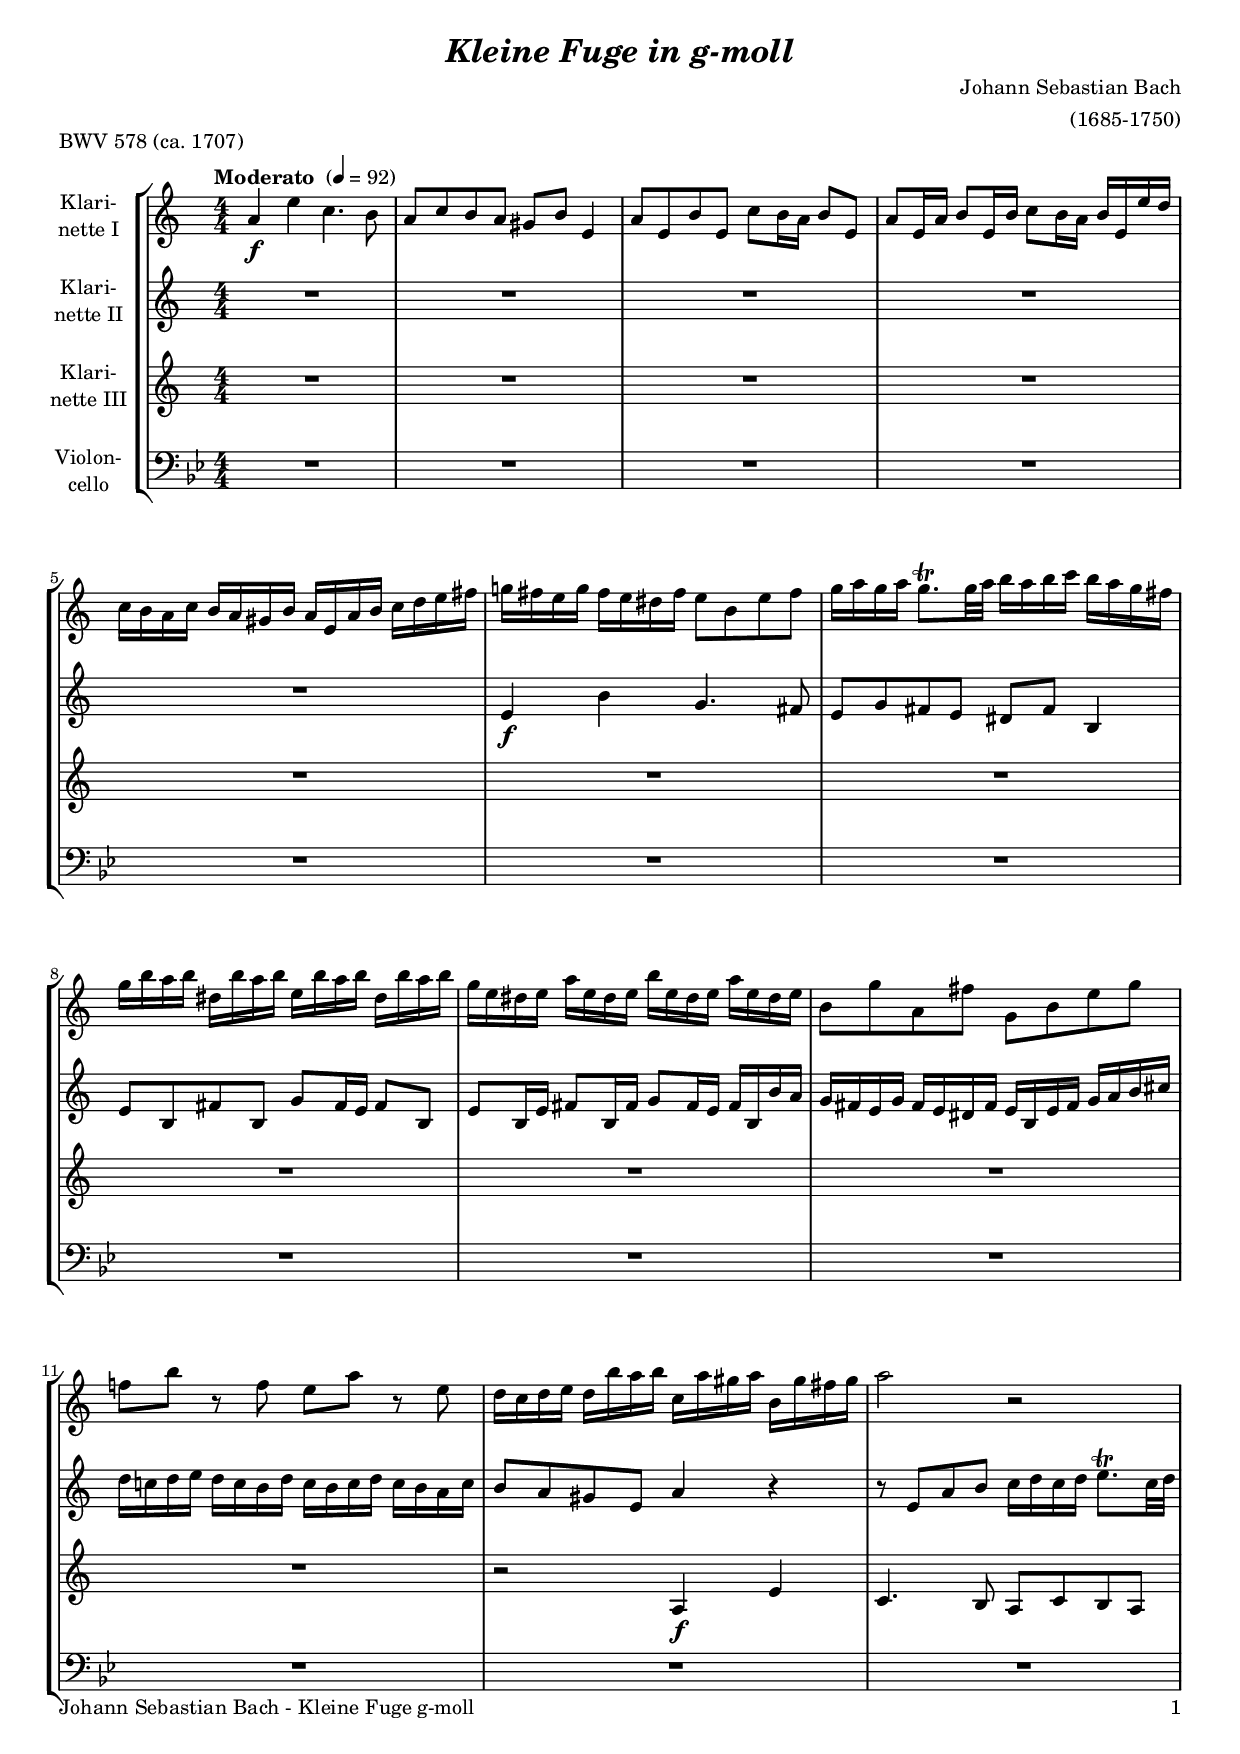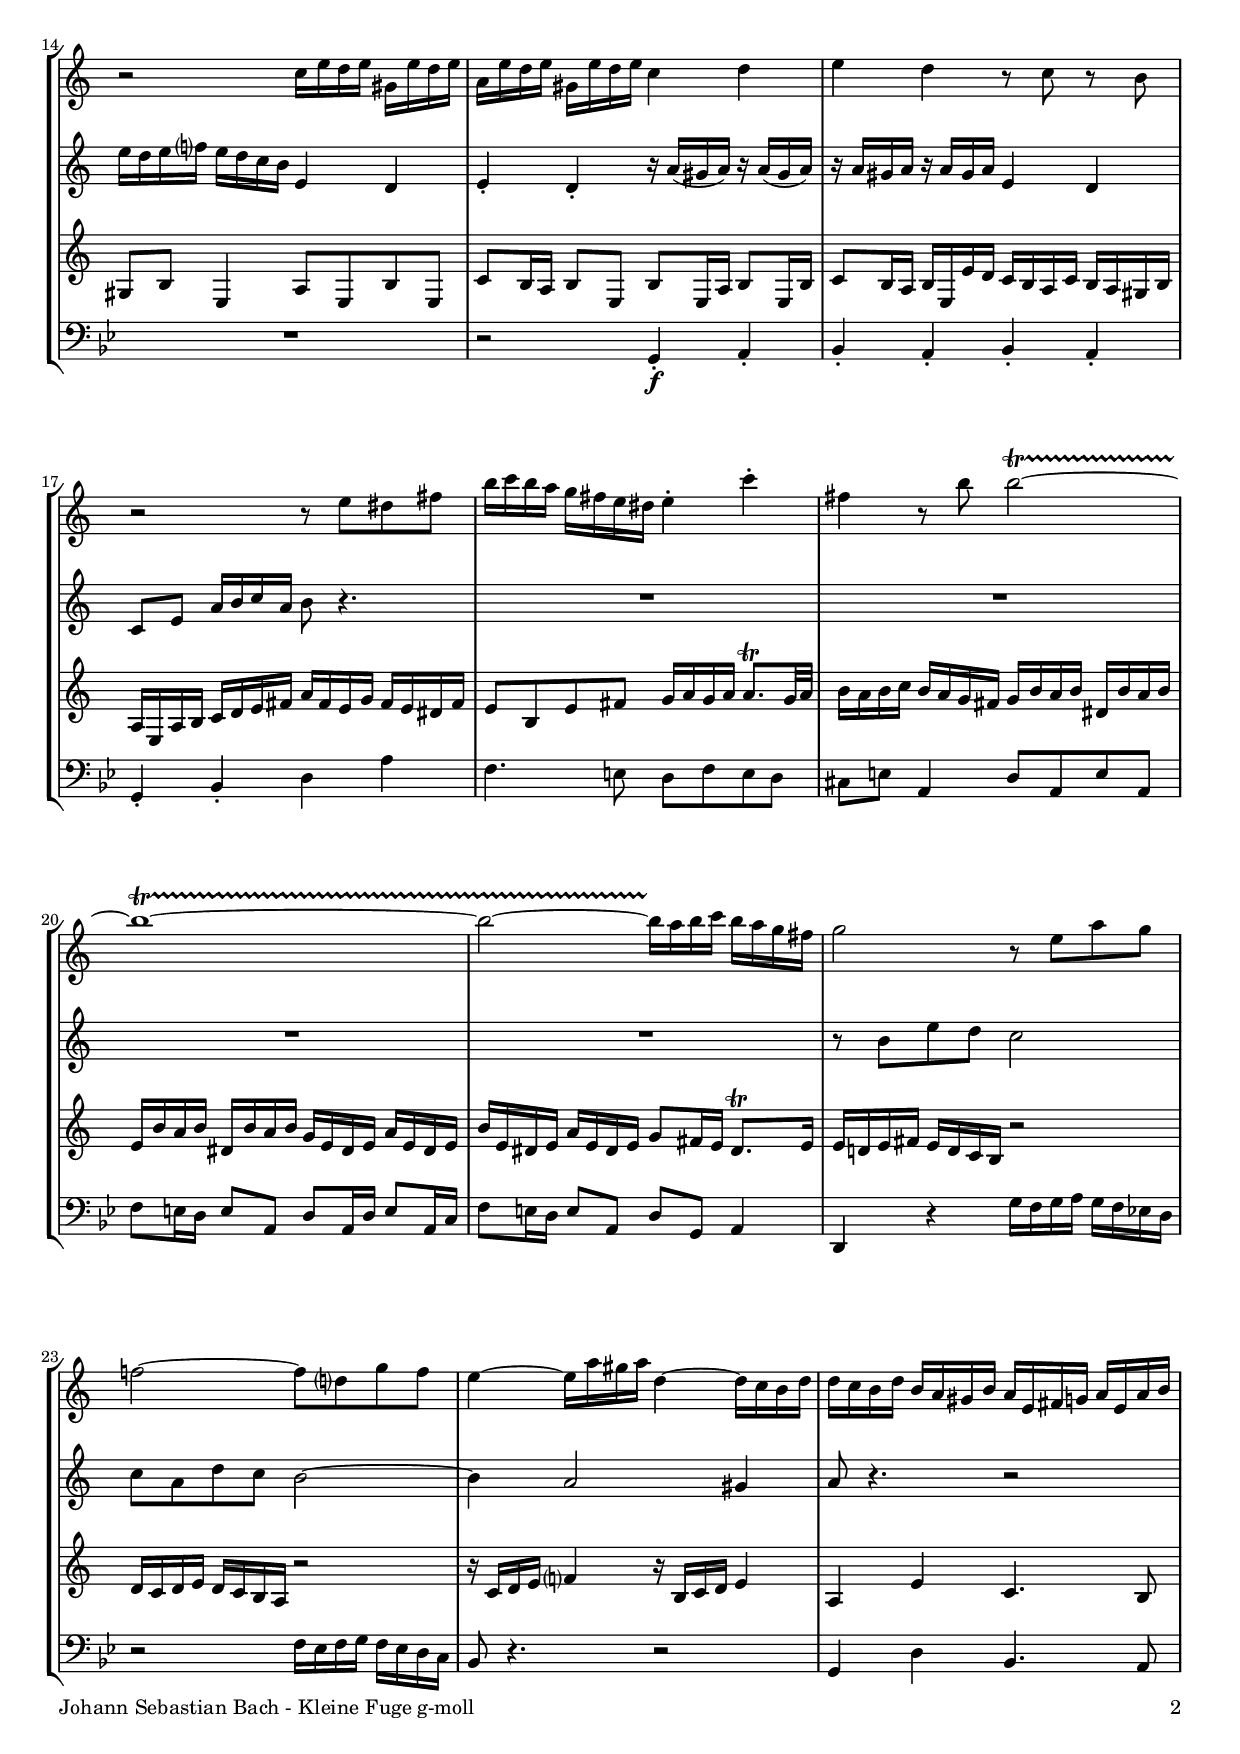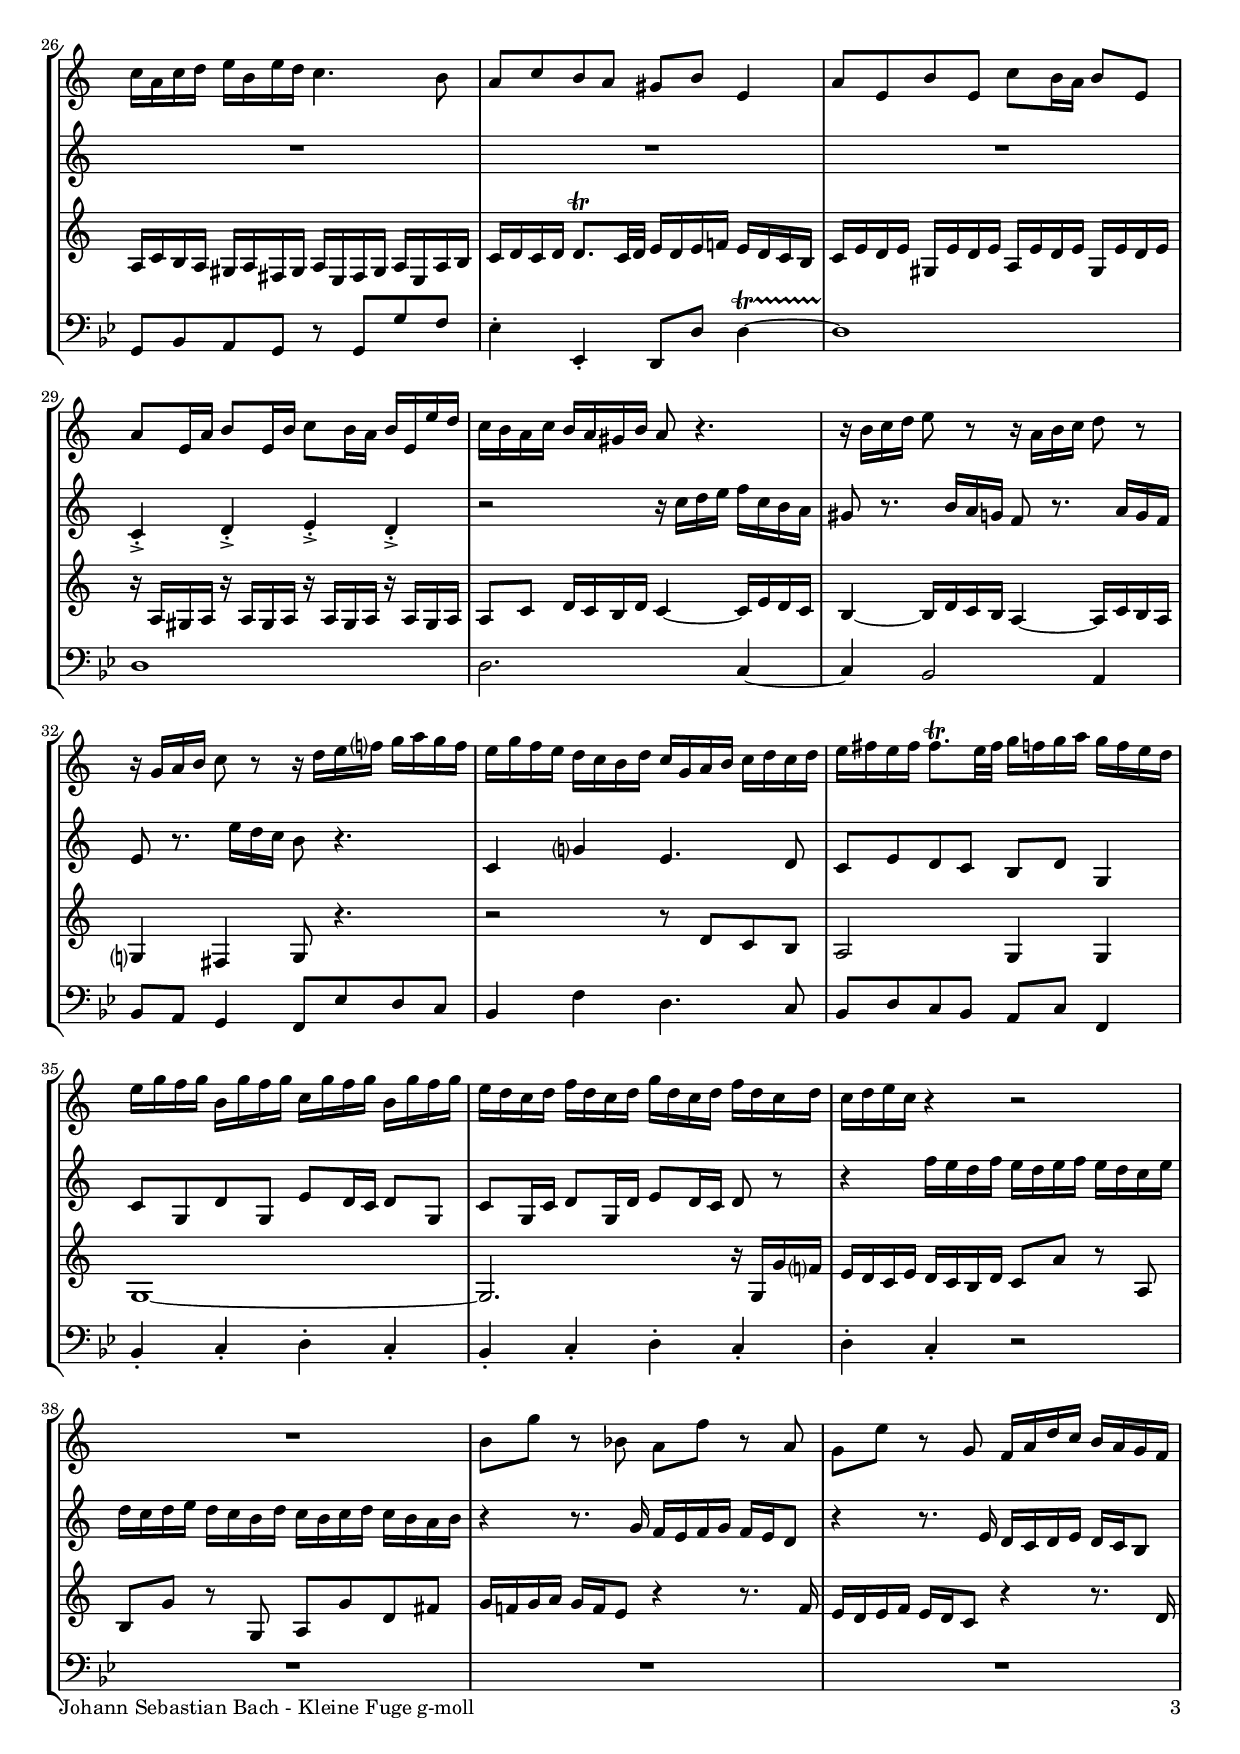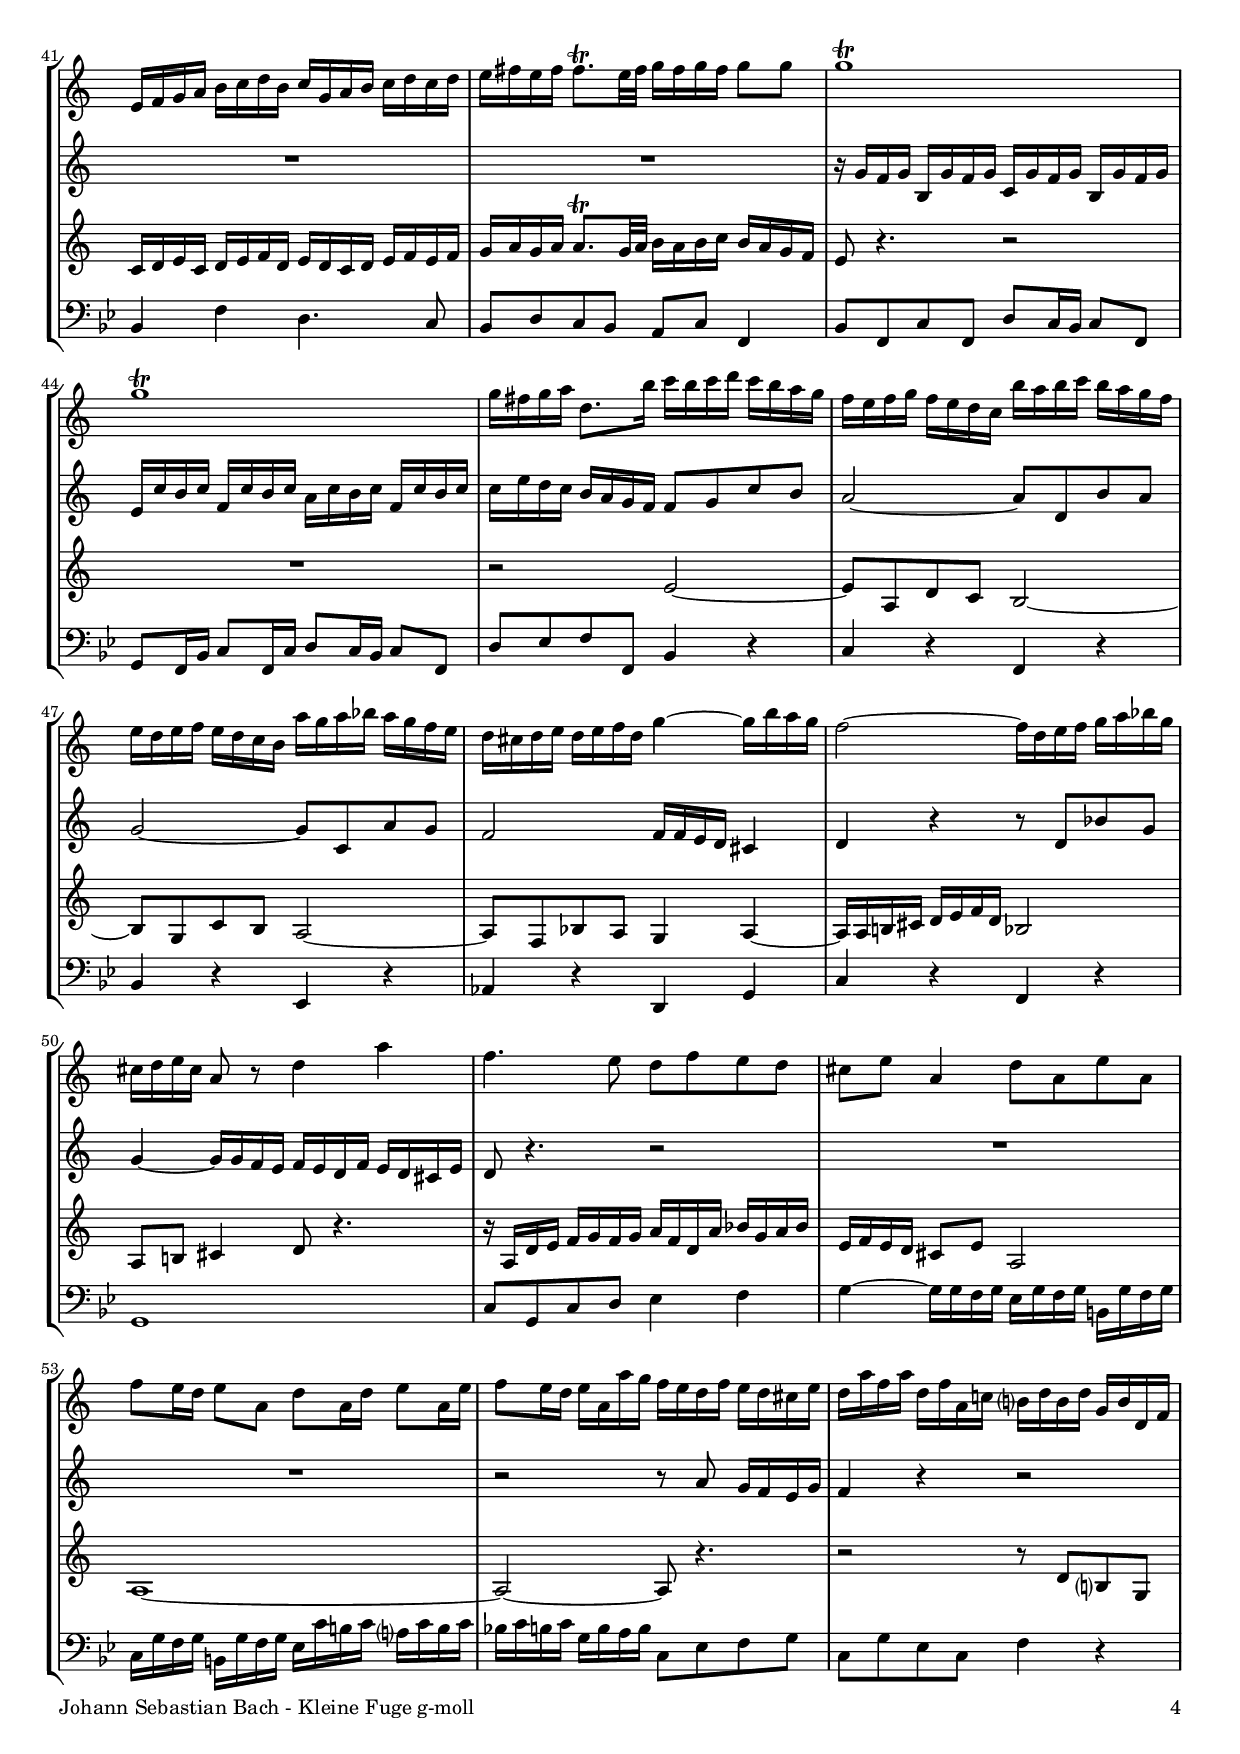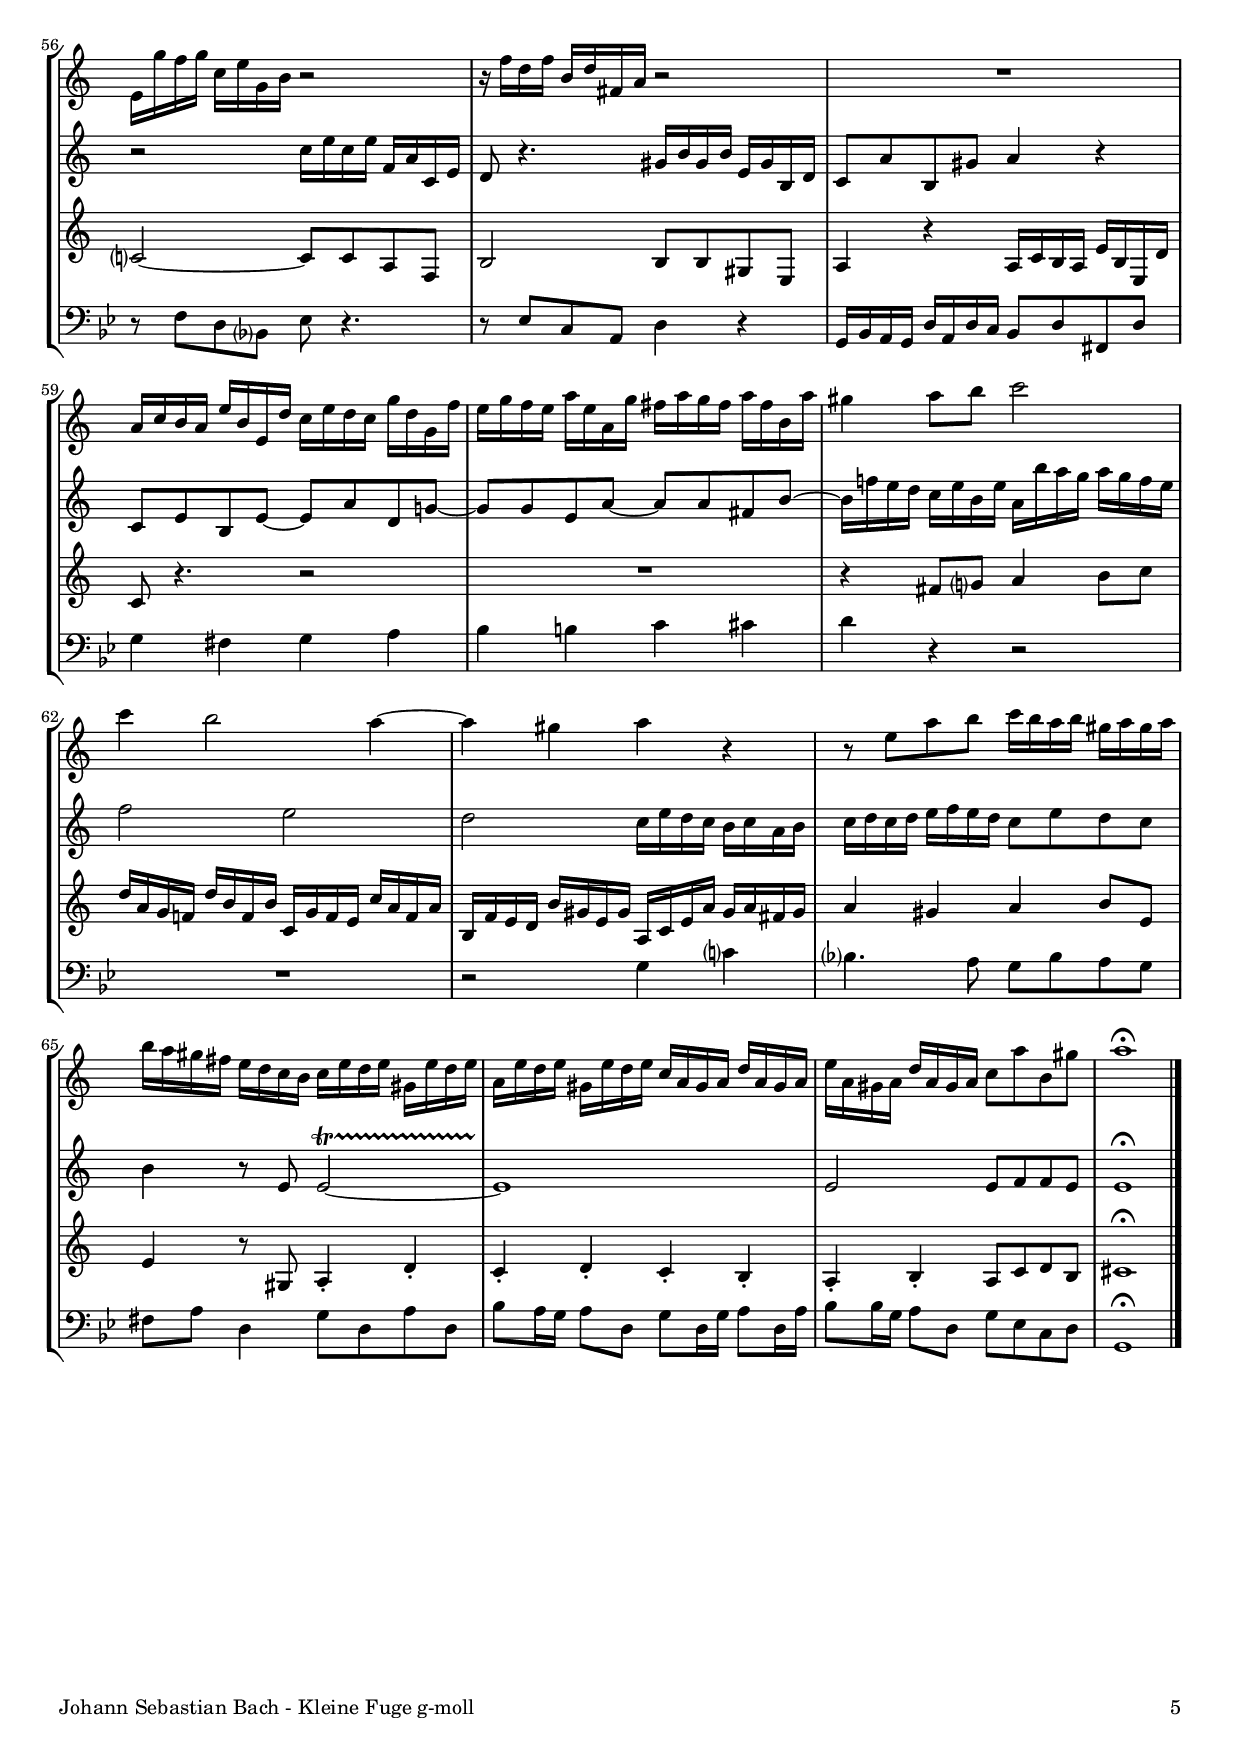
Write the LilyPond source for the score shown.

\version "2.18.2"
\include "deutsch.ly"
  
#(set-global-staff-size 17.61)

\header {
  title     = \markup \bold \italic "Kleine Fuge in g-moll"
  composer  = "Johann Sebastian Bach"
  arranger  = "(1685-1750)"
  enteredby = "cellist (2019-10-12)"
  piece     = "BWV 578 (ca. 1707)"
}

voiceconsts = {
  \key g \minor
  \time 4/4
  \clef "treble"
  \numericTimeSignature
  \compressFullBarRests
  % Set default beaming for all staves
%  \set Timing.beamExceptions = #'()
%  \set Timing.baseMoment     = #(ly:make-moment 1 4)
%  \set Timing.beatStructure  = #'(1 1 1)
  \tempo "Moderato " 4=92
}

micl = "clarinet"
mifl = "flute"
miob = "oboe"
mifh = "french horn"
misx = "tenor sax"
mist = "string ensemble 1"
%miba = "cello"
miba = "bassoon"

va = \relative c'' {
  \voiceconsts

  g4\f d' b4. a8
  g b a g fis a d,4
  g8 d a' d, b' a16 g a8 d,
  g d16 g a8 d,16 a' b8 a16 g a d, d' c

  b a g b a g fis a g d g a b c d e
  f! e d f e d cis e d8 a d e
  f16 g f g f8.\trill f32 g a16 g a b a g f e

  f a g a cis, a' g a d, a' g a cis, a' g a
  f d cis d g d cis d a' d, cis d g d cis d
  a8 f' g, e' f, a d f

  es! a r es d g r d
  c16 b c d c a' g a b, g' fis g a, fis' e fis
  g2 r
  r b,16 d c d fis, d' c d

  g, d' c d fis, d' c d b4 c
  d c r8 b r a
  r2 r8 d cis e
  a16 b a g f e d cis d4-. b'-.
  e, r8 a a2~\startTrillSpan
  a1~

  a2~ a16\stopTrillSpan g a b a g f e
  f2 r8 d g f
  es!2~ es8 c? f es
  d4~ d16 g fis g c,4~ c16 b a c

  c b a c a g fis a g d e f g d g a
  b g b c d a d c b4. a8
  g b a g fis a d,4
  g8 d a' d, b' a16 g a8 d,

  g d16 g a8 d,16 a' b8 a16 g a d, d' c
  b a g b a g fis a g8 r4.
  r16 a b c d8 r r16 g, a b c8 r

  r16 f, g a b8 r r16 c d es? f g f es
  d f es d c b a c b f g a b c b c
  d e d e e8.\trill d32 e f16 es f g f es d c

  d f es f a, f' es f b, f' es f a, f' es f
  d c b c es c b c f c b c es c b c
  b c d b r4 r2
  R1

  a8 f' r as, g es' r g,
  f d' r f, es16 g c b a g f es
  d es f g a b c a b f g a b c b c

  d e d e e8.\trill d32 e f16 e f e f8 f
  f1\trill
  f\trill
  f16 e f g c,8. a'16 b a b c b a g f

  es d es f es d c b a' g a b a g f es
  d c d es d c b a g' f g as g f es d

  c h c d c d es c f4~ f16 a g f
  es2~ es16 c d es f g as f
  h, c d h g8 r c4 g'
  es4. d8 c es d c

  h d g,4 c8 g d' g,
  es' d16 c d8 g, c g16 c d8 g,16 d'
  es8 d16 c d g, g' f es d c es d c h d

  c g' es g c, es g, b! a? c a c f, a c, es
  d f' es f b, d f, a r2
  r16 es' c es a, c e, g r2
  R1

  g16 b a g d' a d, c' b d c b f' c f, es'
  d f es d g d g, f' e g f e g e a, g'
  fis4 g8 a b2
  b4 a2 g4~

  g fis g r
  r8 d g a b16 a g a fis g fis g
  a g fis e d c b a b d c d fis, d' c d

  g, d' c d fis, d' c d b g fis g c g fis g
  d' g, fis g c g fis g b8 g' a, fis'
  g1\fermata \bar "|."
}

vb = \relative c' {
  \voiceconsts

  R1*5
  d4\f a' f4. e8
  d f e d cis e a,4
  d8 a e' a, f' e16 d e8 a,
  d a16 d e8 a,16 e' f8 e16 d e a, a' g

  f e d f e d cis e d a d e f g a h
  c b! c d c b a c b a b c b a g b
  a8 g fis d g4 r

  r8 d g a b16 c b c d8.\trill b32 c
  d16 c d es? d c b a d,4 c
  d-. c-. r16 g'( fis g) r g( fis g)
  r g fis g r g fis g d4 c

  b8 d g16 a b g a8 r4.
  R1*4
  r8 a d c b2
  b8 g c b a2~
  a4 g2 fis4 g8 r4. r2
  R1*3
  b,4-.-> c-.-> d-.-> c-.->

  r2 r16 b' c d es b a g
  fis8 r8. a16 g f es8 r8. g16 f es
  d8 r8. d'16 c b a8 r4.
  b,4 f'? d4. c8

  b d c b a c f,4
  b8 f c' f, d' c16 b c8 f,
  b f16 b c8 f,16 c' d8 c16 b c8 r

  r4 es'16 d c es d c d es d c b d
  c b c d c b a c b a b c b a g a
  r4 r8. f16 es d es f es d c8

  r4 r8. d16 c b c d c b a8
  R1*2
  r16 f' es f a, f' es f b, f' es f a, f' es f

  d b' a b es, b' a b g b a b es, b' a b
  b d c b a g f es es8 f b a
  g2~ g8 c, a' g
  f2~ f8 b, g' f

  es2 es16 es d c h4
  c r r8 c as' f
  f4~ f16 f es d es d c es d c h d
  c8 r4. r2
  R1*2
  r2 r8 g' f16 es d f

  es4 r r2
  r b'16 d b d es, g b, d
  c8 r4. fis16 a fis a d, fis a, c
  b8 g' a, fis' g4 r
  b,8 d a d~ d g c, f!~

  f f d g~ g g e a~
  a16 es'! d c b d a d g, a' g f g f es d
  es2 d
  c b16 d c b a b g a

  b c b c d es d c b8 d c b
  a4 r8 d, d2~\startTrillSpan
  d1\stopTrillSpan
  d2 d8 es es d
  d1\fermata \bar "|."
}

vc = \relative c' {
  \voiceconsts

  R1*11
  r2 g4\f d'
  b4. a8 g b a g
  fis a d,4 g8 d a' d,
  b' a16 g a8 d, a' d,16 g a8 d,16 a'

  b8 a16 g a d, d' c
  b a g b a g fis a
  g d g a b c d e g e d f e d cis e

  d8 a d e  f16 g f g g8.\trill f32 g
  a16 g a b a g f e f a g a cis, a' g a
  d, a' g a cis, a' g a f d cis d g d cis d

  a' d, cis d g d cis d f8 e16 d cis8.\trill d16
  d c! d e d c b a r2
  c16 b c d c b a g r2

  r16 b c d es?4 r16 a, b c d4
  g, d' b4. a8
  g16 b a g fis g e fis g d e fis g d g a

  b c b c c8.\trill b32 c d16 c d es! d c b a
  b d c d fis, d' c d g, d' c d fis, d' c d

  r g, fis g r g fis g r g fis g r g fis g
  g8 b c16 b a c b4~ b16 d c b

  a4~ a16 c b a g4~ g16 b a g
  f?4 e f8 r4.
  r2 r8 c' b a
  g2 f4 f
  f1~
  f2. r16 f f' es?

  d c b d c b a c b8 g' r g,
  a f' r f, g f' c e
  f16 es! f g f es d8 r4 r8. es16

  d c d es d c b8 r4 r8. c16
  b c d b c d es c d c b c d es d es
  f g f g g8.\trill f32 g a16 g a b a g f es

  d8 r4. r2
  R1
  r2 d~
  d8 g, c b a2~
  a8 f b a g2~
  g8 es as g f4 g~

  g16 g a! h c d es c as2
  g8 a! h4 c8 r4.
  r16 g c d es f es f g es c g' as f g as
  d, es d c h8 d g,2

  g1~
  g2~ g8 r4.
  r2 r8 c a? f
  b?2~ b8 b g es
  a2 a8 a fis d
  g4 r g16 b a g d' a d, c'

  b8 r4. r2
  R1
  r4 e8 f? g4 a8 b
  c16 g f es! c' a es a b, f' es d b' g es g

  a, es' d c a' fis d fis g, b d g fis g e fis
  g4 fis g a8 d,
  d4 r8 fis, g4-. c-.
  b-. c-. b-. a-.

  g-. a-. g8 b c a
  h1\fermata \bar "|."
}

vd = \relative c {
  \voiceconsts
  \clef "bass"

  R1*14
  r2 g4-.\f a-.
  b-. a-. b-. a-.
  g-. b-. d a'
  f4. e8 d f e d
  cis e a,4 d8 a e' a,

  f' e16 d e8 a, d a16 d e8 a,16 c
  f8 e16 d e8 a, d g, a4
  d, r g'16 f g a g f es! d
  r2 f16 es f g f es d c

  b8 r4. r2
  g4 d' b4. a8
  g b a g r g g' f
  es4-. es,-. d8 d' d4~\startTrillSpan
  d1\stopTrillSpan
  d
  d2. c4~
  c b2 a4

  b8 a g4 f8 es' d c
  b4 f' d4. c8
  b d c b a c f,4
  b-. c-. d-. c-.
  b-. c-. d-. c-.
  d-. c-. r2
  R1*3

  b4 f' d4. c8
  b d c b a c f,4
  b8 f c' f, d' c16 b c8 f,
  g f16 b c8 f,16 c' d8 c16 b c8 f,
  d' es f f, b4 r
  c r f, r

  b r es, r
  as r d, g
  c r f, r
  g1
  c8 g c d es4 f
  g~ g16 g f g es g f g h, g' f g

  c, g' f g h, g' f g es c' h c a? c h c
  b! c h c g h a h c,8 es f g
  c, g' es c f4 r
  r8 f d b? es r4.

  r8 es c a d4 r
  g,16 b a g d' a d c b8 d fis, d'
  g4 fis g a
  b h c cis
  d r r2
  R1
  r2 g,4 c?

  b?4. a8 g b a g
  fis a d,4 g8 d a' d,
  b' a16 g a8 d, g d16 g a8 d,16 a'
  b8 b16 g a8 d, g es c d
  g,1\fermata \bar "|."
}


music = \new StaffGroup <<
      \new Staff {
	\set Staff.midiInstrument = \micl
	\set Staff.instrumentName = \markup \center-column { "Klari-" "nette I" }
	\transpose g a { \va }
      }

      \new Staff {
	\set Staff.midiInstrument = \micl
	\set Staff.instrumentName = \markup \center-column { "Klari-" "nette II" }
	\transpose g a { \vb }
      }

      \new Staff {
	\set Staff.midiInstrument = \micl
	\set Staff.instrumentName = \markup \center-column { "Klari-" "nette III" }
	\transpose g a { \vc }
      }

      \new Staff {
	\set Staff.midiInstrument = \miba
	\set Staff.instrumentName = \markup \center-column { "Violon-" "cello" }
	\transpose g g { \vd }
      }
>>

\book {
   \paper {
    print-page-number = ##t
    print-first-page-number = ##t
    oddHeaderMarkup = \markup \null
    evenHeaderMarkup = \markup \null
    oddFooterMarkup = \markup {
      \fill-line {
        \on-the-fly #print-page-number-check-first
        "Johann Sebastian Bach - Kleine Fuge g-moll" \fromproperty #'page:page-number-string
      }
    }
    evenFooterMarkup = \oddFooterMarkup
  } \score {
    \music
    \layout {}
  }

  \score {
    \unfoldRepeats \music

    \midi {
      \context {
        \Score
      }
    }
  }
}
